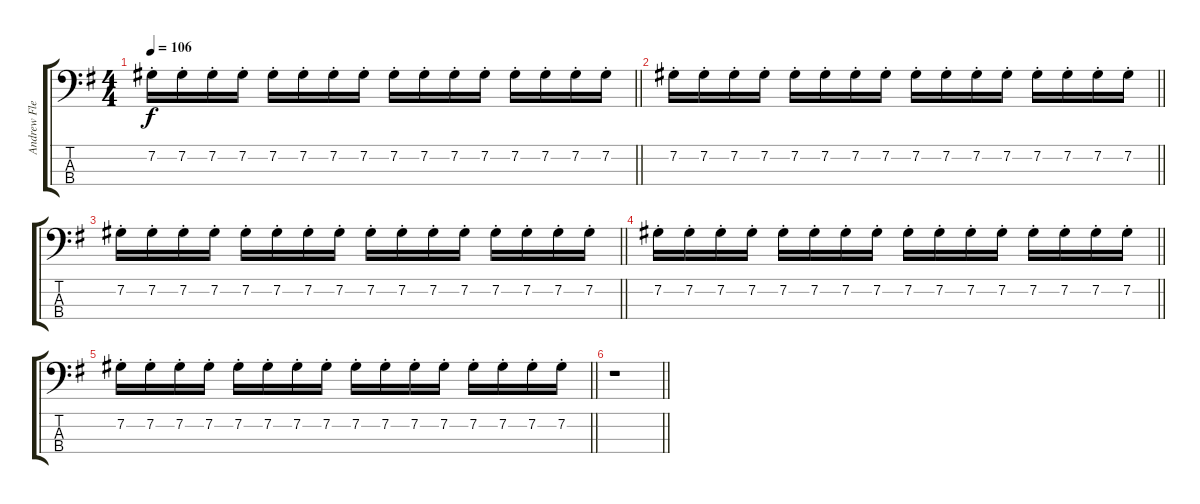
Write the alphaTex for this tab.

\track ("Andrew Flechter (Synth Bass)" "Andrew Fle") {instrument synthbass1}
\staff {score tabs}
\tuning (Gb2 Db2 Ab1 Eb1) {hide}
\ts (4 4)
\tempo 106
\clef f4
\barLineRight lightlight
\ks g
7.2{st}.16{dy f} 7.2{st}.16 7.2{st}.16 7.2{st}.16 7.2{st}.16 7.2{st}.16 7.2{st}.16 7.2{st}.16 7.2{st}.16 7.2{st}.16 7.2{st}.16 7.2{st}.16 7.2{st}.16 7.2{st}.16 7.2{st}.16 7.2{st}.16 |
\barLineRight lightlight
7.2{st}.16 7.2{st}.16 7.2{st}.16 7.2{st}.16 7.2{st}.16 7.2{st}.16 7.2{st}.16 7.2{st}.16 7.2{st}.16 7.2{st}.16 7.2{st}.16 7.2{st}.16 7.2{st}.16 7.2{st}.16 7.2{st}.16 7.2{st}.16 |
\barLineRight lightlight
7.2{st}.16 7.2{st}.16 7.2{st}.16 7.2{st}.16 7.2{st}.16 7.2{st}.16 7.2{st}.16 7.2{st}.16 7.2{st}.16 7.2{st}.16 7.2{st}.16 7.2{st}.16 7.2{st}.16 7.2{st}.16 7.2{st}.16 7.2{st}.16 |
\barLineRight lightlight
7.2{st}.16 7.2{st}.16 7.2{st}.16 7.2{st}.16 7.2{st}.16 7.2{st}.16 7.2{st}.16 7.2{st}.16 7.2{st}.16 7.2{st}.16 7.2{st}.16 7.2{st}.16 7.2{st}.16 7.2{st}.16 7.2{st}.16 7.2{st}.16 |
\barLineRight lightlight
7.2{st}.16 7.2{st}.16 7.2{st}.16 7.2{st}.16 7.2{st}.16 7.2{st}.16 7.2{st}.16 7.2{st}.16 7.2{st}.16 7.2{st}.16 7.2{st}.16 7.2{st}.16 7.2{st}.16 7.2{st}.16 7.2{st}.16 7.2{st}.16 |
\barLineRight lightlight
r.1
